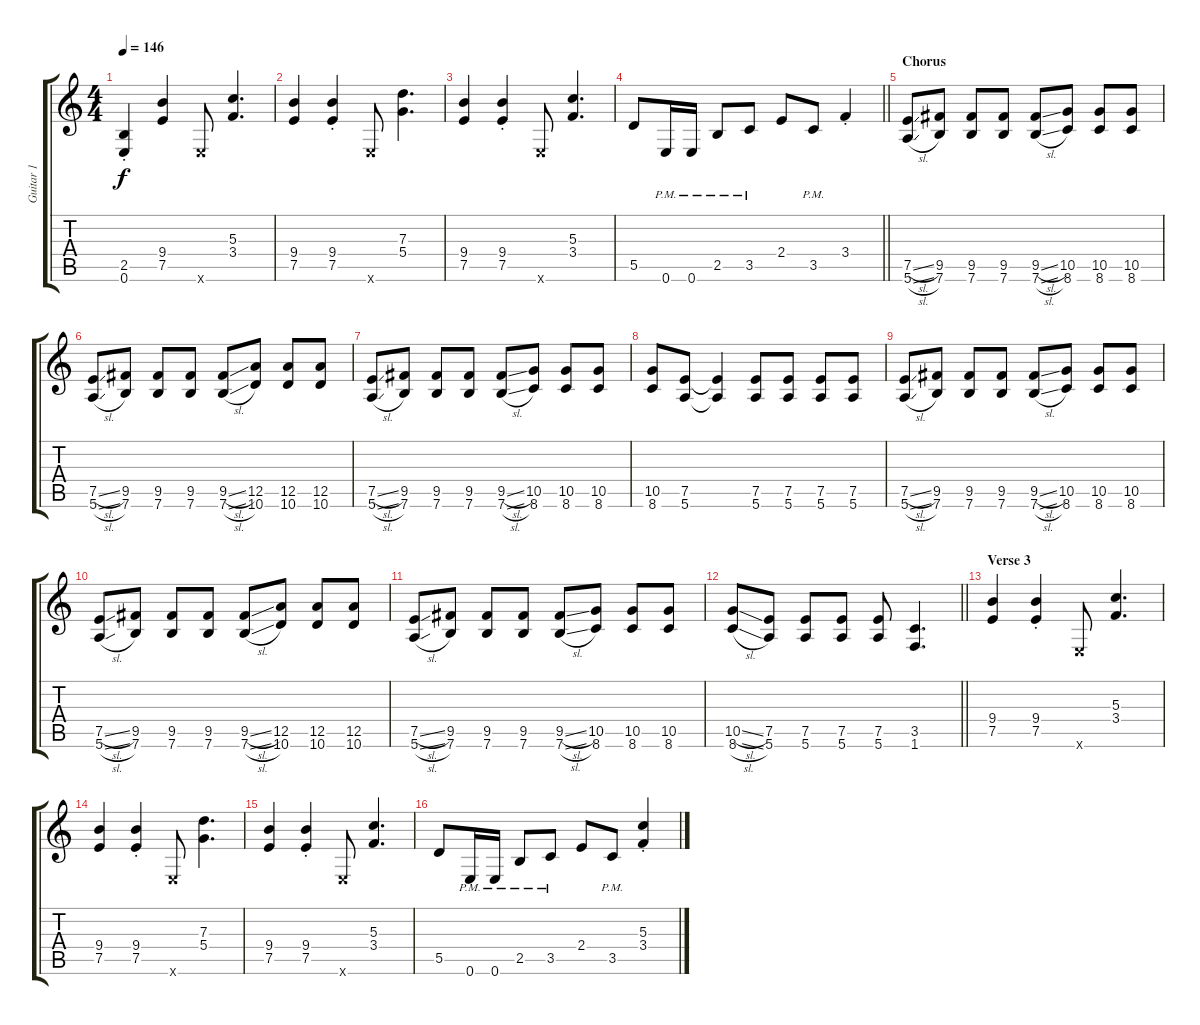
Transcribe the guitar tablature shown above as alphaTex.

\track ("Guitar 1" "Guitar 1") {instrument distortionguitar}
\staff {score tabs}
\tuning (E4 B3 G3 D3 A2 E2) {hide}
\ts (4 4)
\tempo 146
\clef g2
\ks c
(2.5{st} 0.6{st}).4{dy f} (9.4 7.5).4 0.6{x}.8 (5.3 3.4).4{d} |
(9.4 7.5).4 (9.4{st} 7.5{st}).4 0.6{x}.8 (7.3 5.4).4{d} |
(9.4 7.5).4 (9.4{st} 7.5{st}).4 0.6{x}.8 (5.3 3.4).4{d} |
\barLineRight lightlight
5.5.8 0.6{pm}.16 0.6{pm}.16 2.5{pm}.8 3.5{pm}.8 2.4.8 3.5{pm}.8 3.4{st}.4 |
\section ("" "Chorus")
(7.5{sl} 5.6{sl}).8 (9.5 7.6).8 (9.5 7.6).8 (9.5 7.6).8 (9.5{sl} 7.6{sl}).8 (10.5 8.6).8 (10.5 8.6).8 (10.5 8.6).8 |
(7.5{sl} 5.6{sl}).8 (9.5 7.6).8 (9.5 7.6).8 (9.5 7.6).8 (9.5{sl} 7.6{sl}).8 (12.5 10.6).8 (12.5 10.6).8 (12.5 10.6).8 |
(7.5{sl} 5.6{sl}).8 (9.5 7.6).8 (9.5 7.6).8 (9.5 7.6).8 (9.5{sl} 7.6{sl}).8 (10.5 8.6).8 (10.5 8.6).8 (10.5 8.6).8 |
(10.5 8.6).8 (7.5 5.6).8 (7.5{t} 5.6{t}).4 (7.5 5.6).8 (7.5 5.6).8 (7.5 5.6).8 (7.5 5.6).8 |
(7.5{sl} 5.6{sl}).8 (9.5 7.6).8 (9.5 7.6).8 (9.5 7.6).8 (9.5{sl} 7.6{sl}).8 (10.5 8.6).8 (10.5 8.6).8 (10.5 8.6).8 |
(7.5{sl} 5.6{sl}).8 (9.5 7.6).8 (9.5 7.6).8 (9.5 7.6).8 (9.5{sl} 7.6{sl}).8 (12.5 10.6).8 (12.5 10.6).8 (12.5 10.6).8 |
(7.5{sl} 5.6{sl}).8 (9.5 7.6).8 (9.5 7.6).8 (9.5 7.6).8 (9.5{sl} 7.6{sl}).8 (10.5 8.6).8 (10.5 8.6).8 (10.5 8.6).8 |
\barLineRight lightlight
(10.5{sl} 8.6{sl}).8 (7.5 5.6).8 (7.5 5.6).8 (7.5 5.6).8 (7.5 5.6).8 (3.5 1.6).4{d} |
\section ("" "Verse 3")
(9.4 7.5).4 (9.4{st} 7.5{st}).4 0.6{x}.8 (5.3 3.4).4{d} |
(9.4 7.5).4 (9.4{st} 7.5{st}).4 0.6{x}.8 (7.3 5.4).4{d} |
(9.4 7.5).4 (9.4{st} 7.5{st}).4 0.6{x}.8 (5.3 3.4).4{d} |
5.5.8 0.6{pm}.16 0.6{pm}.16 2.5{pm}.8 3.5{pm}.8 2.4.8 3.5{pm}.8 (5.3{st} 3.4{st}).4
